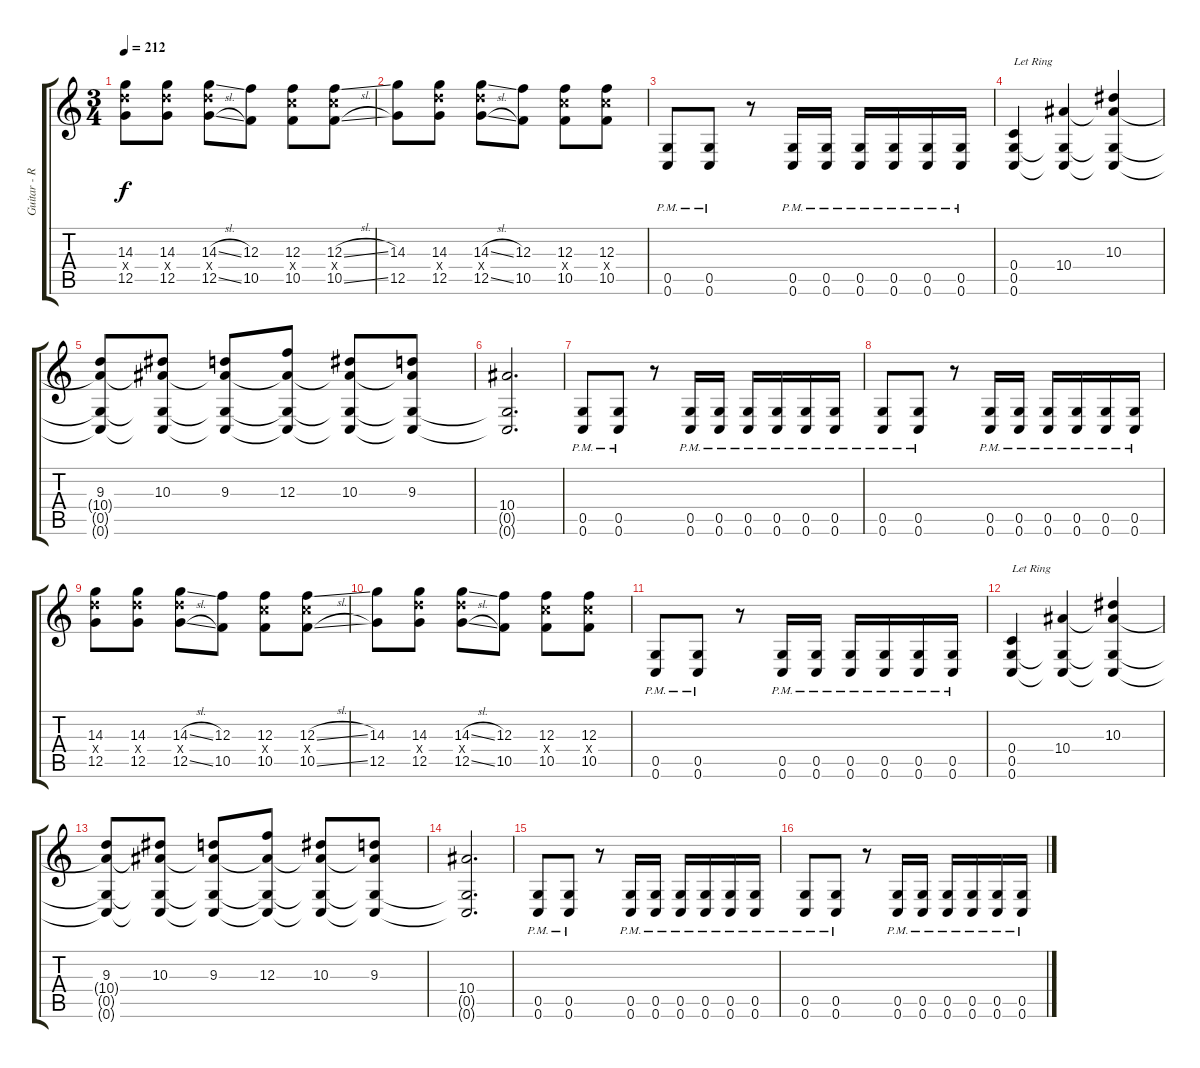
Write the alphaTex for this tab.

\track ("Guitar - Right" "Guitar - R") {instrument distortionguitar}
\staff {score tabs}
\tuning (D4 A3 F3 C3 G2 C2) {hide}
\ts (3 4)
\tempo 212
\clef g2
\ks c
(14.3 14.4{x} 12.5).8{dy f} (14.3 14.4{x} 12.5).8 (14.3{sl} 14.4{x} 12.5{sl}).8 (12.3 10.5).8 (12.3 12.4{x} 10.5).8 (12.3{sl} 12.4{x} 10.5{sl}).8 |
(14.3 12.5).8 (14.3 14.4{x} 12.5).8 (14.3{sl} 14.4{x} 12.5{sl}).8 (12.3 10.5).8 (12.3 12.4{x} 10.5).8 (12.3 12.4{x} 10.5).8 |
(0.5{pm} 0.6{pm}).8 (0.5{pm} 0.6{pm}).8 r.8 (0.5{pm} 0.6{pm}).16 (0.5{pm} 0.6{pm}).16 (0.5{pm} 0.6{pm}).16 (0.5{pm} 0.6{pm}).16 (0.5{pm} 0.6{pm}).16 (0.5{pm} 0.6{pm}).16 |
(0.4 0.5 0.6).4{txt "Let Ring"} (10.4 0.5{t} 0.6{t}).4 (10.3 10.4{t} 0.5{t} 0.6{t}).4 |
(9.3 10.4{t} 0.5{t} 0.6{t}).8 (10.3 10.4{t} 0.5{t} 0.6{t}).8 (9.3 10.4{t} 0.5{t} 0.6{t}).8 (12.3 10.4{t} 0.5{t} 0.6{t}).8 (10.3 10.4{t} 0.5{t} 0.6{t}).8 (9.3 10.4{t} 0.5{t} 0.6{t}).8 |
(10.4 0.5{t} 0.6{t}).2{d} |
(0.5{pm} 0.6{pm}).8 (0.5{pm} 0.6{pm}).8 r.8 (0.5{pm} 0.6{pm}).16 (0.5{pm} 0.6{pm}).16 (0.5{pm} 0.6{pm}).16 (0.5{pm} 0.6{pm}).16 (0.5{pm} 0.6{pm}).16 (0.5{pm} 0.6{pm}).16 |
(0.5{pm} 0.6{pm}).8 (0.5{pm} 0.6{pm}).8 r.8 (0.5{pm} 0.6{pm}).16 (0.5{pm} 0.6{pm}).16 (0.5{pm} 0.6{pm}).16 (0.5{pm} 0.6{pm}).16 (0.5{pm} 0.6{pm}).16 (0.5{pm} 0.6{pm}).16 |
(14.3 14.4{x} 12.5).8 (14.3 14.4{x} 12.5).8 (14.3{sl} 14.4{x} 12.5{sl}).8 (12.3 10.5).8 (12.3 12.4{x} 10.5).8 (12.3{sl} 12.4{x} 10.5{sl}).8 |
(14.3 12.5).8 (14.3 14.4{x} 12.5).8 (14.3{sl} 14.4{x} 12.5{sl}).8 (12.3 10.5).8 (12.3 12.4{x} 10.5).8 (12.3 12.4{x} 10.5).8 |
(0.5{pm} 0.6{pm}).8 (0.5{pm} 0.6{pm}).8 r.8 (0.5{pm} 0.6{pm}).16 (0.5{pm} 0.6{pm}).16 (0.5{pm} 0.6{pm}).16 (0.5{pm} 0.6{pm}).16 (0.5{pm} 0.6{pm}).16 (0.5{pm} 0.6{pm}).16 |
(0.4 0.5 0.6).4{txt "Let Ring"} (10.4 0.5{t} 0.6{t}).4 (10.3 10.4{t} 0.5{t} 0.6{t}).4 |
(9.3 10.4{t} 0.5{t} 0.6{t}).8 (10.3 10.4{t} 0.5{t} 0.6{t}).8 (9.3 10.4{t} 0.5{t} 0.6{t}).8 (12.3 10.4{t} 0.5{t} 0.6{t}).8 (10.3 10.4{t} 0.5{t} 0.6{t}).8 (9.3 10.4{t} 0.5{t} 0.6{t}).8 |
(10.4 0.5{t} 0.6{t}).2{d} |
(0.5{pm} 0.6{pm}).8 (0.5{pm} 0.6{pm}).8 r.8 (0.5{pm} 0.6{pm}).16 (0.5{pm} 0.6{pm}).16 (0.5{pm} 0.6{pm}).16 (0.5{pm} 0.6{pm}).16 (0.5{pm} 0.6{pm}).16 (0.5{pm} 0.6{pm}).16 |
(0.5{pm} 0.6{pm}).8 (0.5{pm} 0.6{pm}).8 r.8 (0.5{pm} 0.6{pm}).16 (0.5{pm} 0.6{pm}).16 (0.5{pm} 0.6{pm}).16 (0.5{pm} 0.6{pm}).16 (0.5{pm} 0.6{pm}).16 (0.5{pm} 0.6{pm}).16
